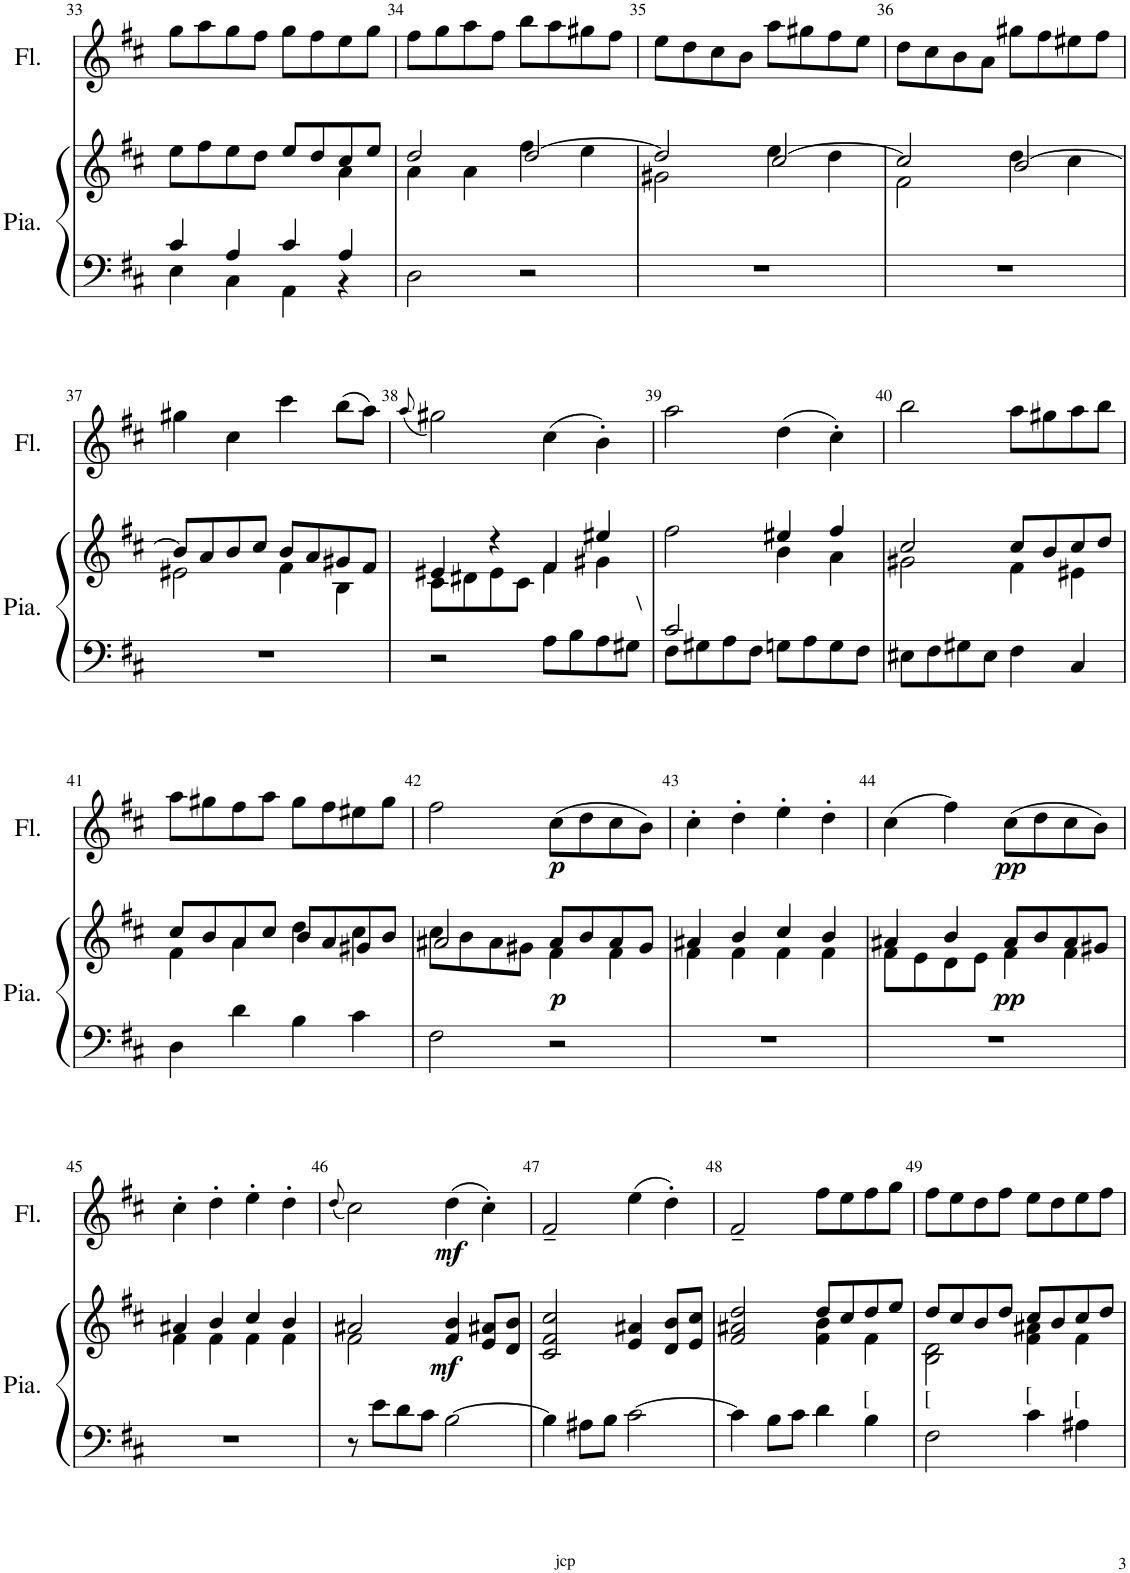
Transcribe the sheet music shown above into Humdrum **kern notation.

**kern	**kern	**dynam	**kern	**dynam
*part2	*part2	*part2	*part1	*part1
*staff3	*staff2	*staff2/3	*staff1	*staff1
*I"Piano	*	*	*I"Flûte	*
*I'Pia.	*	*	*I'Fl.	*
!!LO:PB:g=z
*clefF4	*clefG2	*	*clefG2	*
*k[f#c#]	*k[f#c#]	*	*k[f#c#]	*
*M2/2	*M2/2	*	*M2/2	*
*met(c|)	*met(c|)	*	*met(c|)	*
=33	=33	=33	=33	=33
*^	*^	*	*	*
4c#/	4E\	8ee\L	2.ryy	.	8gg\L	.
.	.	8ff#\	.	.	8aa\	.
4A/	4C#\	8ee\	.	.	8gg\	.
.	.	8dd\J	.	.	8ff#\J	.
4c#/	4AA\	8ee/L	.	.	8gg\L	.
.	.	8dd/	.	.	8ff#\	.
4A/	4r	8cc#/	4a\	.	8ee\	.
.	.	8ee/J	.	.	8gg\J	.
*v	*v	*	*	*	*	*
=34	=34	=34	=34	=34	=34
2D\	2dd/	4a\	.	8ff#\L	.
.	.	.	.	8gg\	.
.	.	4a\	.	8aa\	.
.	.	.	.	8ff#\J	.
2r	[2dd/	4ff#\	.	8bb\L	.
.	.	.	.	8aa\	.
.	.	4ee\	.	8gg#X\	.
.	.	.	.	8ff#\J	.
=35	=35	=35	=35	=35	=35
1r	2dd/]	2g#X\	.	8ee\L	.
.	.	.	.	8dd\	.
.	.	.	.	8cc#\	.
.	.	.	.	8b\J	.
.	[2cc#/	4ee\	.	8aa\L	.
.	.	.	.	8gg#X\	.
.	.	4dd\	.	8ff#\	.
.	.	.	.	8ee\J	.
=36	=36	=36	=36	=36	=36
1r	2cc#/]	2f#\	.	8dd\L	.
.	.	.	.	8cc#\	.
.	.	.	.	8b\	.
.	.	.	.	8a\J	.
.	[2b/	4dd\	.	8gg#X\L	.
.	.	.	.	8ff#\	.
.	.	4cc#\	.	8ee#X\	.
.	.	.	.	8ff#\J	.
!!LO:LB:g=z
=37	=37	=37	=37	=37	=37
1r	8b/L]	2e#X\	.	4gg#X\	.
.	8a/	.	.	.	.
.	8b/	.	.	4cc#\	.
.	8cc#/J	.	.	.	.
.	8b/L	4f#\	.	4ccc#\	.
.	8a/	.	.	.	.
.	8g#X/	4B\	.	(8bb\L	.
.	8f#/J	.	.	8aa\J)	.
=38	=38	=38	=38	=38	=38
.	.	.	.	(8qaa/	.
2r	4e#X/	8c#\L	.	2gg#X\)	.
.	.	8d#X\	.	.	.
.	4r	8e#\	.	.	.
.	.	8c#\J	.	.	.
8A\L	4f#/	4f#\	.	(4cc#\	.
8B\	.	.	.	.	.
8A\	4ee#X/	4g#X\	.	4b'\)	.
!LO:TX:a:t=\	!	!	!	!	!
8G#X\J	.	.	.	.	.
=39	=39	=39	=39	=39	=39
*^	*	*	*	*	*
2c#/	8F#\L	2ff#\	2ryy	.	2aa\	.
.	8G#X\	.	.	.	.	.
.	8A\	.	.	.	.	.
.	8F#\J	.	.	.	.	.
8Gn\L	2ryy	4ee#X/	4b\	.	(4dd\	.
8A\	.	.	.	.	.	.
8G\	.	4ff#/	4a\	.	4cc#'\)	.
8F#\J	.	.	.	.	.	.
*v	*v	*	*	*	*	*
=40	=40	=40	=40	=40	=40
8E#X\L	2cc#/	2g#X\	.	2bb\	.
8F#\	.	.	.	.	.
8G#X\	.	.	.	.	.
8E#\J	.	.	.	.	.
4F#\	8cc#/L	4f#\	.	8aa\L	.
.	8b/	.	.	8gg#X\	.
4C#/	8cc#/	4e#X\	.	8aa\	.
.	8dd/J	.	.	8bb\J	.
!!LO:LB:g=z
=41	=41	=41	=41	=41	=41
4D\	8cc#/L	4f#\	.	8aa\L	.
.	8b/	.	.	8gg#X\	.
4d\	8a/	4a\	.	8ff#\	.
.	8cc#/J	.	.	8aa\J	.
4B\	8b/L	4dd\	.	8gg#\L	.
.	8a/	.	.	8ff#\	.
4c#\	8g#X/	4cc#\	.	8ee#X\	.
.	8b/J	.	.	8gg#\J	.
=42	=42	=42	=42	=42	=42
2F#\	2a#X/	8cc#\L	.	2ff#\	.
.	.	8b\	.	.	.
.	.	8a#\	.	.	.
.	.	8g#X\J	.	.	.
!	!	!	!LO:DY:b	!	!LO:DY:b
2r	8a#/L	4f#\	p	(8cc#\L	p
.	8b/	.	.	8dd\	.
.	8a#/	4f#\	.	8cc#\	.
.	8g#/J	.	.	8b\J)	.
=43	=43	=43	=43	=43	=43
1r	4a#X/	4f#\	.	4cc#'\	.
.	4b/	4f#\	.	4dd'\	.
.	4cc#/	4f#\	.	4ee'\	.
.	4b/	4f#\	.	4dd'\	.
=44	=44	=44	=44	=44	=44
1r	4a#X/	8f#\L	.	(4cc#\	.
.	.	8e\	.	.	.
.	4b/	8d\	.	4ff#\)	.
.	.	8e\J	.	.	.
!	!	!	!LO:DY:b	!	!LO:DY:b
.	8a#/L	4f#\	pp	(8cc#\L	pp
.	8b/	.	.	8dd\	.
.	8a#/	4f#\	.	8cc#\	.
.	8g#X/J	.	.	8b\J)	.
!!LO:LB:g=z
=45	=45	=45	=45	=45	=45
1r	4a#X/	4f#\	.	4cc#'\	.
.	4b/	4f#\	.	4dd'\	.
.	4cc#/	4f#\	.	4ee'\	.
.	4b/	4f#\	.	4dd'\	.
=46	=46	=46	=46	=46	=46
.	.	.	.	(8qdd/	.
8r	2a#X/	2f#\	.	2cc#\)	.
8e\L	.	.	.	.	.
8d\	.	.	.	.	.
8c#\J	.	.	.	.	.
!	!	!	!LO:DY:b	!	!LO:DY:b
[2B\	4f#/ 4b/	2ryy	mf	(4dd\	mf
.	8e/ 8a#X/L	.	.	4cc#'\)	.
.	8d/ 8b/J	.	.	.	.
*	*v	*v	*	*	*
=47	=47	=47	=47	=47
4B\]	2c#/ 2f#/ 2cc#/	.	2f#~/	.
8A#X\L	.	.	.	.
8B\J	.	.	.	.
[2c#\	4e/ 4a#X/	.	(4ee\	.
.	8d/ 8b/L	.	4dd'\)	.
.	8e/ 8cc#/J	.	.	.
=48	=48	=48	=48	=48
*	*^	*	*	*
4c#\]	2f#/ 2a#X/ 2dd/	2ryy	.	2f#~/	.
8B\L	.	.	.	.	.
8c#\J	.	.	.	.	.
4d\	8dd/L	4f#\ 4b\	.	8ff#\L	.
.	8cc#/	.	.	8ee\	.
!LO:TX:a:t=[	!	!	!	!	!
4B\	8dd/	4f#\	.	8ff#\	.
.	8ee/J	.	.	8gg\J	.
=49	=49	=49	=49	=49	=49
!LO:TX:a:t=[	!	!	!	!	!
2F#\	8dd/L	2B\ 2d\	.	8ff#\L	.
.	8cc#/	.	.	8ee\	.
.	8b/	.	.	8dd\	.
.	8dd/J	.	.	8ff#\J	.
!LO:TX:a:t=[	!	!	!	!	!
4c#\	8cc#/L	4f#\ 4a#X\	.	8ee\L	.
.	8b/	.	.	8dd\	.
!LO:TX:a:t=[	!	!	!	!	!
4A#X\	8cc#/	4f#\	.	8ee\	.
.	8dd/J	.	.	8ff#\J	.
*	*v	*v	*	*	*
=	=	=	=	=
*-	*-	*-	*-	*-
